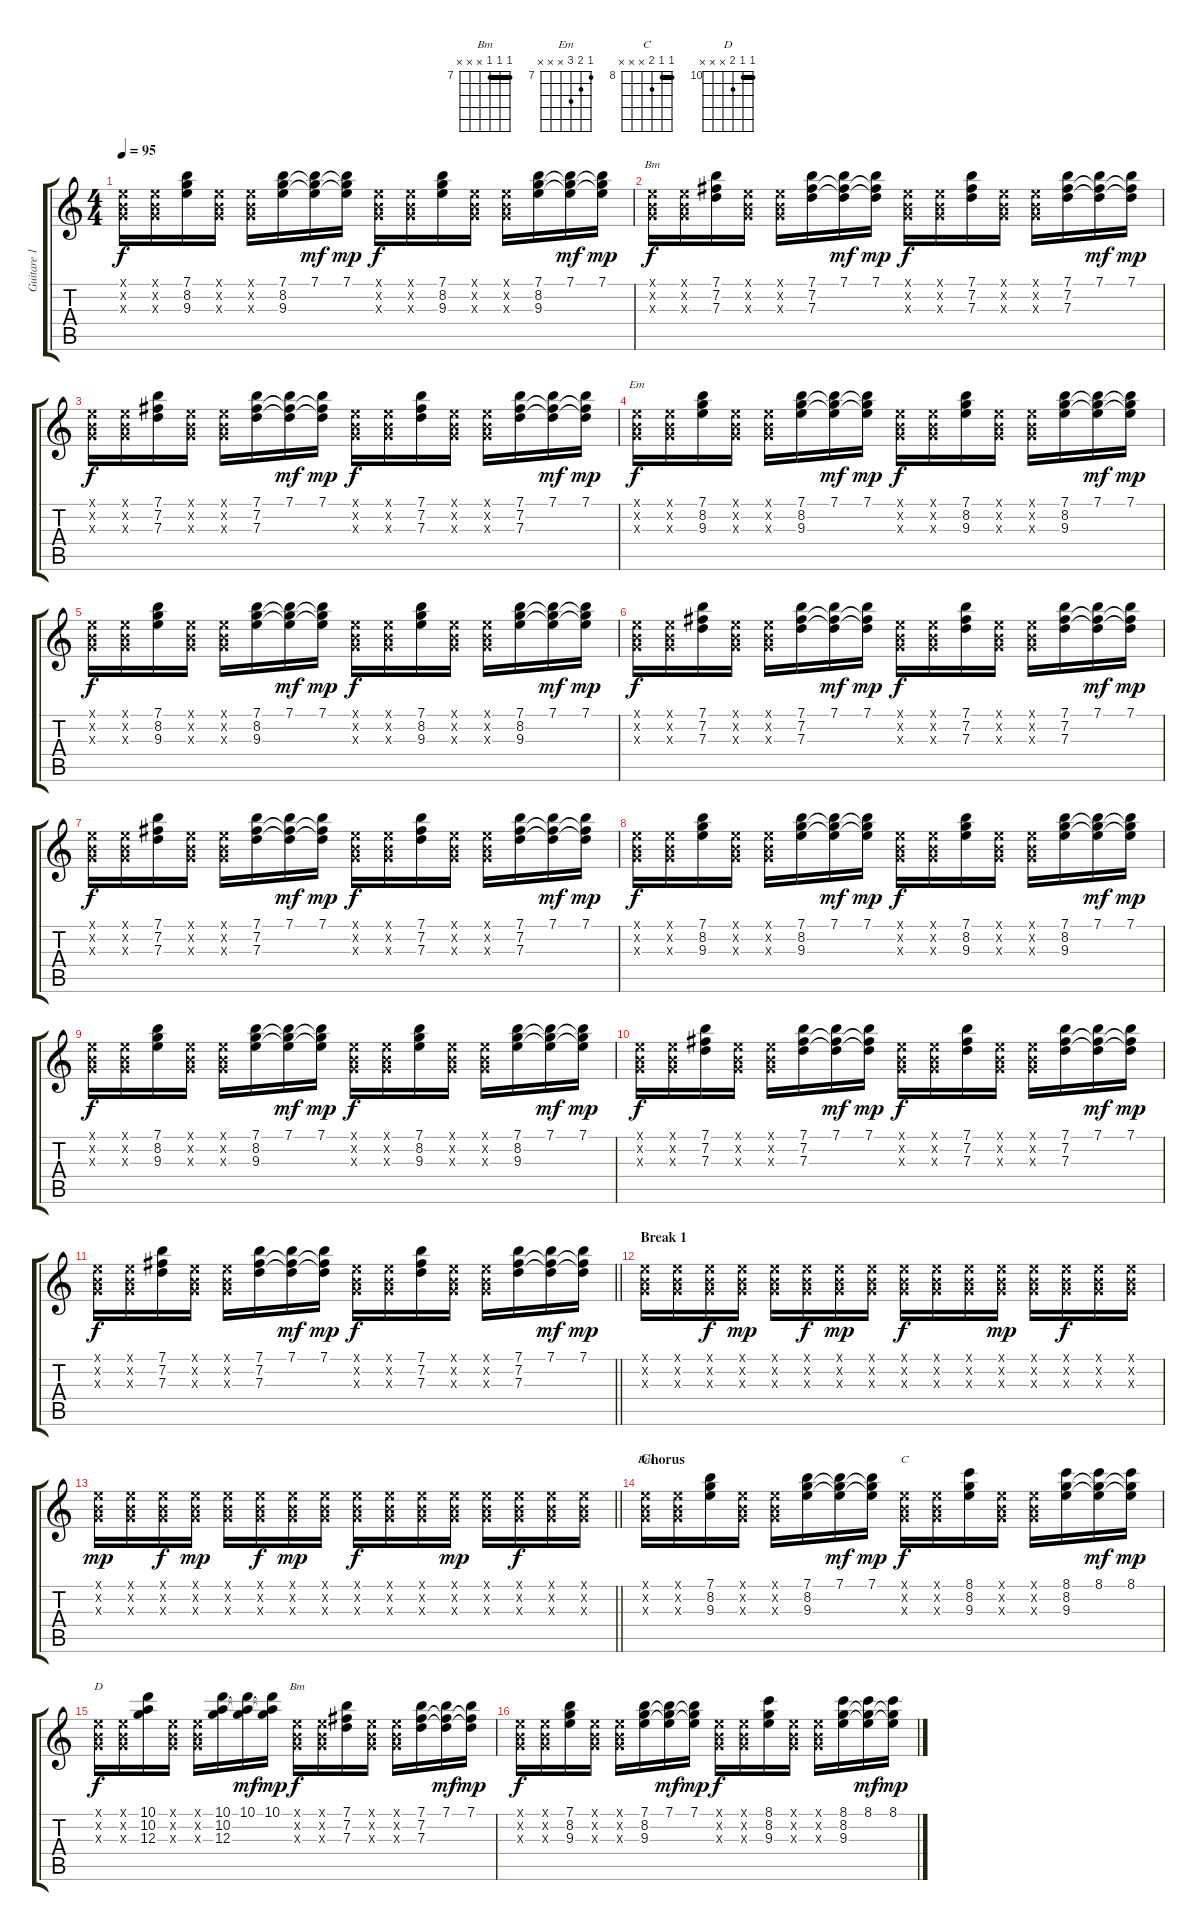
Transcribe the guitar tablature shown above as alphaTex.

\track ("Guitare 1" "Guitare 1") {instrument overdrivenguitar}
\staff {score tabs}
\tuning (E4 B3 G3 D3 A2 E2) {hide}
\chord ("Bm" 7 7 7 9 9 7) {firstfret 7 barre 7}
\chord ("Em" 7 8 9 9 7 x) {firstfret 7 barre 7}
\chord ("Em" 7 8 9 x x x) {firstfret 7}
\chord ("C" 8 8 9 x x x) {firstfret 8 barre 8}
\chord ("D" 10 10 11 x x x) {firstfret 10 barre 10}
\chord ("Bm" 7 7 7 x x x) {firstfret 7 barre 7}
\ts (4 4)
\tempo 95
\clef g2
\ks c
(0.1{x} 0.2{x} 0.3{x}).16{dy f} (0.1{x} 0.2{x} 0.3{x}).16 (7.1 8.2 9.3).16 (0.1{x} 0.2{x} 0.3{x}).16 (0.1{x} 0.2{x} 0.3{x}).16 (7.1 8.2 9.3).16 (7.1 8.2{t} 9.3{t}).16{dy mf} (7.1 8.2{t} 9.3{t}).16{dy mp} (0.1{x} 0.2{x} 0.3{x}).16{dy f} (0.1{x} 0.2{x} 0.3{x}).16 (7.1 8.2 9.3).16 (0.1{x} 0.2{x} 0.3{x}).16 (0.1{x} 0.2{x} 0.3{x}).16 (7.1 8.2 9.3).16 (7.1 8.2{t} 9.3{t}).16{dy mf} (7.1 8.2{t} 9.3{t}).16{dy mp} |
(0.1{x} 0.2{x} 0.3{x}).16{ch "Bm" dy f} (0.1{x} 0.2{x} 0.3{x}).16 (7.1 7.2 7.3).16 (0.1{x} 0.2{x} 0.3{x}).16 (0.1{x} 0.2{x} 0.3{x}).16 (7.1 7.2 7.3).16 (7.1 7.2{t} 7.3{t}).16{dy mf} (7.1 7.2{t} 7.3{t}).16{dy mp} (0.1{x} 0.2{x} 0.3{x}).16{dy f} (0.1{x} 0.2{x} 0.3{x}).16 (7.1 7.2 7.3).16 (0.1{x} 0.2{x} 0.3{x}).16 (0.1{x} 0.2{x} 0.3{x}).16 (7.1 7.2 7.3).16 (7.1 7.2{t} 7.3{t}).16{dy mf} (7.1 7.2{t} 7.3{t}).16{dy mp} |
(0.1{x} 0.2{x} 0.3{x}).16{dy f} (0.1{x} 0.2{x} 0.3{x}).16 (7.1 7.2 7.3).16 (0.1{x} 0.2{x} 0.3{x}).16 (0.1{x} 0.2{x} 0.3{x}).16 (7.1 7.2 7.3).16 (7.1 7.2{t} 7.3{t}).16{dy mf} (7.1 7.2{t} 7.3{t}).16{dy mp} (0.1{x} 0.2{x} 0.3{x}).16{dy f} (0.1{x} 0.2{x} 0.3{x}).16 (7.1 7.2 7.3).16 (0.1{x} 0.2{x} 0.3{x}).16 (0.1{x} 0.2{x} 0.3{x}).16 (7.1 7.2 7.3).16 (7.1 7.2{t} 7.3{t}).16{dy mf} (7.1 7.2{t} 7.3{t}).16{dy mp} |
(0.1{x} 0.2{x} 0.3{x}).16{ch "Em" dy f} (0.1{x} 0.2{x} 0.3{x}).16 (7.1 8.2 9.3).16 (0.1{x} 0.2{x} 0.3{x}).16 (0.1{x} 0.2{x} 0.3{x}).16 (7.1 8.2 9.3).16 (7.1 8.2{t} 9.3{t}).16{dy mf} (7.1 8.2{t} 9.3{t}).16{dy mp} (0.1{x} 0.2{x} 0.3{x}).16{dy f} (0.1{x} 0.2{x} 0.3{x}).16 (7.1 8.2 9.3).16 (0.1{x} 0.2{x} 0.3{x}).16 (0.1{x} 0.2{x} 0.3{x}).16 (7.1 8.2 9.3).16 (7.1 8.2{t} 9.3{t}).16{dy mf} (7.1 8.2{t} 9.3{t}).16{dy mp} |
(0.1{x} 0.2{x} 0.3{x}).16{dy f} (0.1{x} 0.2{x} 0.3{x}).16 (7.1 8.2 9.3).16 (0.1{x} 0.2{x} 0.3{x}).16 (0.1{x} 0.2{x} 0.3{x}).16 (7.1 8.2 9.3).16 (7.1 8.2{t} 9.3{t}).16{dy mf} (7.1 8.2{t} 9.3{t}).16{dy mp} (0.1{x} 0.2{x} 0.3{x}).16{dy f} (0.1{x} 0.2{x} 0.3{x}).16 (7.1 8.2 9.3).16 (0.1{x} 0.2{x} 0.3{x}).16 (0.1{x} 0.2{x} 0.3{x}).16 (7.1 8.2 9.3).16 (7.1 8.2{t} 9.3{t}).16{dy mf} (7.1 8.2{t} 9.3{t}).16{dy mp} |
(0.1{x} 0.2{x} 0.3{x}).16{dy f} (0.1{x} 0.2{x} 0.3{x}).16 (7.1 7.2 7.3).16 (0.1{x} 0.2{x} 0.3{x}).16 (0.1{x} 0.2{x} 0.3{x}).16 (7.1 7.2 7.3).16 (7.1 7.2{t} 7.3{t}).16{dy mf} (7.1 7.2{t} 7.3{t}).16{dy mp} (0.1{x} 0.2{x} 0.3{x}).16{dy f} (0.1{x} 0.2{x} 0.3{x}).16 (7.1 7.2 7.3).16 (0.1{x} 0.2{x} 0.3{x}).16 (0.1{x} 0.2{x} 0.3{x}).16 (7.1 7.2 7.3).16 (7.1 7.2{t} 7.3{t}).16{dy mf} (7.1 7.2{t} 7.3{t}).16{dy mp} |
(0.1{x} 0.2{x} 0.3{x}).16{dy f} (0.1{x} 0.2{x} 0.3{x}).16 (7.1 7.2 7.3).16 (0.1{x} 0.2{x} 0.3{x}).16 (0.1{x} 0.2{x} 0.3{x}).16 (7.1 7.2 7.3).16 (7.1 7.2{t} 7.3{t}).16{dy mf} (7.1 7.2{t} 7.3{t}).16{dy mp} (0.1{x} 0.2{x} 0.3{x}).16{dy f} (0.1{x} 0.2{x} 0.3{x}).16 (7.1 7.2 7.3).16 (0.1{x} 0.2{x} 0.3{x}).16 (0.1{x} 0.2{x} 0.3{x}).16 (7.1 7.2 7.3).16 (7.1 7.2{t} 7.3{t}).16{dy mf} (7.1 7.2{t} 7.3{t}).16{dy mp} |
(0.1{x} 0.2{x} 0.3{x}).16{dy f} (0.1{x} 0.2{x} 0.3{x}).16 (7.1 8.2 9.3).16 (0.1{x} 0.2{x} 0.3{x}).16 (0.1{x} 0.2{x} 0.3{x}).16 (7.1 8.2 9.3).16 (7.1 8.2{t} 9.3{t}).16{dy mf} (7.1 8.2{t} 9.3{t}).16{dy mp} (0.1{x} 0.2{x} 0.3{x}).16{dy f} (0.1{x} 0.2{x} 0.3{x}).16 (7.1 8.2 9.3).16 (0.1{x} 0.2{x} 0.3{x}).16 (0.1{x} 0.2{x} 0.3{x}).16 (7.1 8.2 9.3).16 (7.1 8.2{t} 9.3{t}).16{dy mf} (7.1 8.2{t} 9.3{t}).16{dy mp} |
(0.1{x} 0.2{x} 0.3{x}).16{dy f} (0.1{x} 0.2{x} 0.3{x}).16 (7.1 8.2 9.3).16 (0.1{x} 0.2{x} 0.3{x}).16 (0.1{x} 0.2{x} 0.3{x}).16 (7.1 8.2 9.3).16 (7.1 8.2{t} 9.3{t}).16{dy mf} (7.1 8.2{t} 9.3{t}).16{dy mp} (0.1{x} 0.2{x} 0.3{x}).16{dy f} (0.1{x} 0.2{x} 0.3{x}).16 (7.1 8.2 9.3).16 (0.1{x} 0.2{x} 0.3{x}).16 (0.1{x} 0.2{x} 0.3{x}).16 (7.1 8.2 9.3).16 (7.1 8.2{t} 9.3{t}).16{dy mf} (7.1 8.2{t} 9.3{t}).16{dy mp} |
(0.1{x} 0.2{x} 0.3{x}).16{dy f} (0.1{x} 0.2{x} 0.3{x}).16 (7.1 7.2 7.3).16 (0.1{x} 0.2{x} 0.3{x}).16 (0.1{x} 0.2{x} 0.3{x}).16 (7.1 7.2 7.3).16 (7.1 7.2{t} 7.3{t}).16{dy mf} (7.1 7.2{t} 7.3{t}).16{dy mp} (0.1{x} 0.2{x} 0.3{x}).16{dy f} (0.1{x} 0.2{x} 0.3{x}).16 (7.1 7.2 7.3).16 (0.1{x} 0.2{x} 0.3{x}).16 (0.1{x} 0.2{x} 0.3{x}).16 (7.1 7.2 7.3).16 (7.1 7.2{t} 7.3{t}).16{dy mf} (7.1 7.2{t} 7.3{t}).16{dy mp} |
\barLineRight lightlight
(0.1{x} 0.2{x} 0.3{x}).16{dy f} (0.1{x} 0.2{x} 0.3{x}).16 (7.1 7.2 7.3).16 (0.1{x} 0.2{x} 0.3{x}).16 (0.1{x} 0.2{x} 0.3{x}).16 (7.1 7.2 7.3).16 (7.1 7.2{t} 7.3{t}).16{dy mf} (7.1 7.2{t} 7.3{t}).16{dy mp} (0.1{x} 0.2{x} 0.3{x}).16{dy f} (0.1{x} 0.2{x} 0.3{x}).16 (7.1 7.2 7.3).16 (0.1{x} 0.2{x} 0.3{x}).16 (0.1{x} 0.2{x} 0.3{x}).16 (7.1 7.2 7.3).16 (7.1 7.2{t} 7.3{t}).16{dy mf} (7.1 7.2{t} 7.3{t}).16{dy mp} |
\section ("" "Break 1")
(0.1{x} 0.2{x} 0.3{x}).16 (0.1{x} 0.2{x} 0.3{x}).16 (0.1{x} 0.2{x} 0.3{x}).16{dy f} (0.1{x} 0.2{x} 0.3{x}).16{dy mp} (0.1{x} 0.2{x} 0.3{x}).16 (0.1{x} 0.2{x} 0.3{x}).16{dy f} (0.1{x} 0.2{x} 0.3{x}).16{dy mp} (0.1{x} 0.2{x} 0.3{x}).16 (0.1{x} 0.2{x} 0.3{x}).16{dy f} (0.1{x} 0.2{x} 0.3{x}).16 (0.1{x} 0.2{x} 0.3{x}).16 (0.1{x} 0.2{x} 0.3{x}).16{dy mp} (0.1{x} 0.2{x} 0.3{x}).16 (0.1{x} 0.2{x} 0.3{x}).16{dy f} (0.1{x} 0.2{x} 0.3{x}).16 (0.1{x} 0.2{x} 0.3{x}).16 |
\barLineRight lightlight
(0.1{x} 0.2{x} 0.3{x}).16{dy mp} (0.1{x} 0.2{x} 0.3{x}).16 (0.1{x} 0.2{x} 0.3{x}).16{dy f} (0.1{x} 0.2{x} 0.3{x}).16{dy mp} (0.1{x} 0.2{x} 0.3{x}).16 (0.1{x} 0.2{x} 0.3{x}).16{dy f} (0.1{x} 0.2{x} 0.3{x}).16{dy mp} (0.1{x} 0.2{x} 0.3{x}).16 (0.1{x} 0.2{x} 0.3{x}).16{dy f} (0.1{x} 0.2{x} 0.3{x}).16 (0.1{x} 0.2{x} 0.3{x}).16 (0.1{x} 0.2{x} 0.3{x}).16{dy mp} (0.1{x} 0.2{x} 0.3{x}).16 (0.1{x} 0.2{x} 0.3{x}).16{dy f} (0.1{x} 0.2{x} 0.3{x}).16 (0.1{x} 0.2{x} 0.3{x}).16 |
\section ("" "Chorus")
(0.1{x} 0.2{x} 0.3{x}).16{ch "Em"} (0.1{x} 0.2{x} 0.3{x}).16 (7.1 8.2 9.3).16 (0.1{x} 0.2{x} 0.3{x}).16 (0.1{x} 0.2{x} 0.3{x}).16 (7.1 8.2 9.3).16 (7.1 8.2{t} 9.3{t}).16{dy mf} (7.1 8.2{t} 9.3{t}).16{dy mp} (0.1{x} 0.2{x} 0.3{x}).16{ch "C" dy f} (0.1{x} 0.2{x} 0.3{x}).16 (8.1 8.2 9.3).16 (0.1{x} 0.2{x} 0.3{x}).16 (0.1{x} 0.2{x} 0.3{x}).16 (8.1 8.2 9.3).16 (8.1 8.2{t} 9.3{t}).16{dy mf} (8.1 8.2{t} 9.3{t}).16{dy mp} |
(0.1{x} 0.2{x} 0.3{x}).16{ch "D" dy f} (0.1{x} 0.2{x} 0.3{x}).16 (10.1 10.2 12.3).16 (0.1{x} 0.2{x} 0.3{x}).16 (0.1{x} 0.2{x} 0.3{x}).16 (10.1 10.2 12.3).16 (10.1 10.2{t} 12.3{t}).16{dy mf} (10.1 10.2{t} 12.3{t}).16{dy mp} (0.1{x} 0.2{x} 0.3{x}).16{ch "Bm" dy f} (0.1{x} 0.2{x} 0.3{x}).16 (7.1 7.2 7.3).16 (0.1{x} 0.2{x} 0.3{x}).16 (0.1{x} 0.2{x} 0.3{x}).16 (7.1 7.2 7.3).16 (7.1 7.2{t} 7.3{t}).16{dy mf} (7.1 7.2{t} 7.3{t}).16{dy mp} |
(0.1{x} 0.2{x} 0.3{x}).16{dy f} (0.1{x} 0.2{x} 0.3{x}).16 (7.1 8.2 9.3).16 (0.1{x} 0.2{x} 0.3{x}).16 (0.1{x} 0.2{x} 0.3{x}).16 (7.1 8.2 9.3).16 (7.1 8.2{t} 9.3{t}).16{dy mf} (7.1 8.2{t} 9.3{t}).16{dy mp} (0.1{x} 0.2{x} 0.3{x}).16{dy f} (0.1{x} 0.2{x} 0.3{x}).16 (8.1 8.2 9.3).16 (0.1{x} 0.2{x} 0.3{x}).16 (0.1{x} 0.2{x} 0.3{x}).16 (8.1 8.2 9.3).16 (8.1 8.2{t} 9.3{t}).16{dy mf} (8.1 8.2{t} 9.3{t}).16{dy mp}
